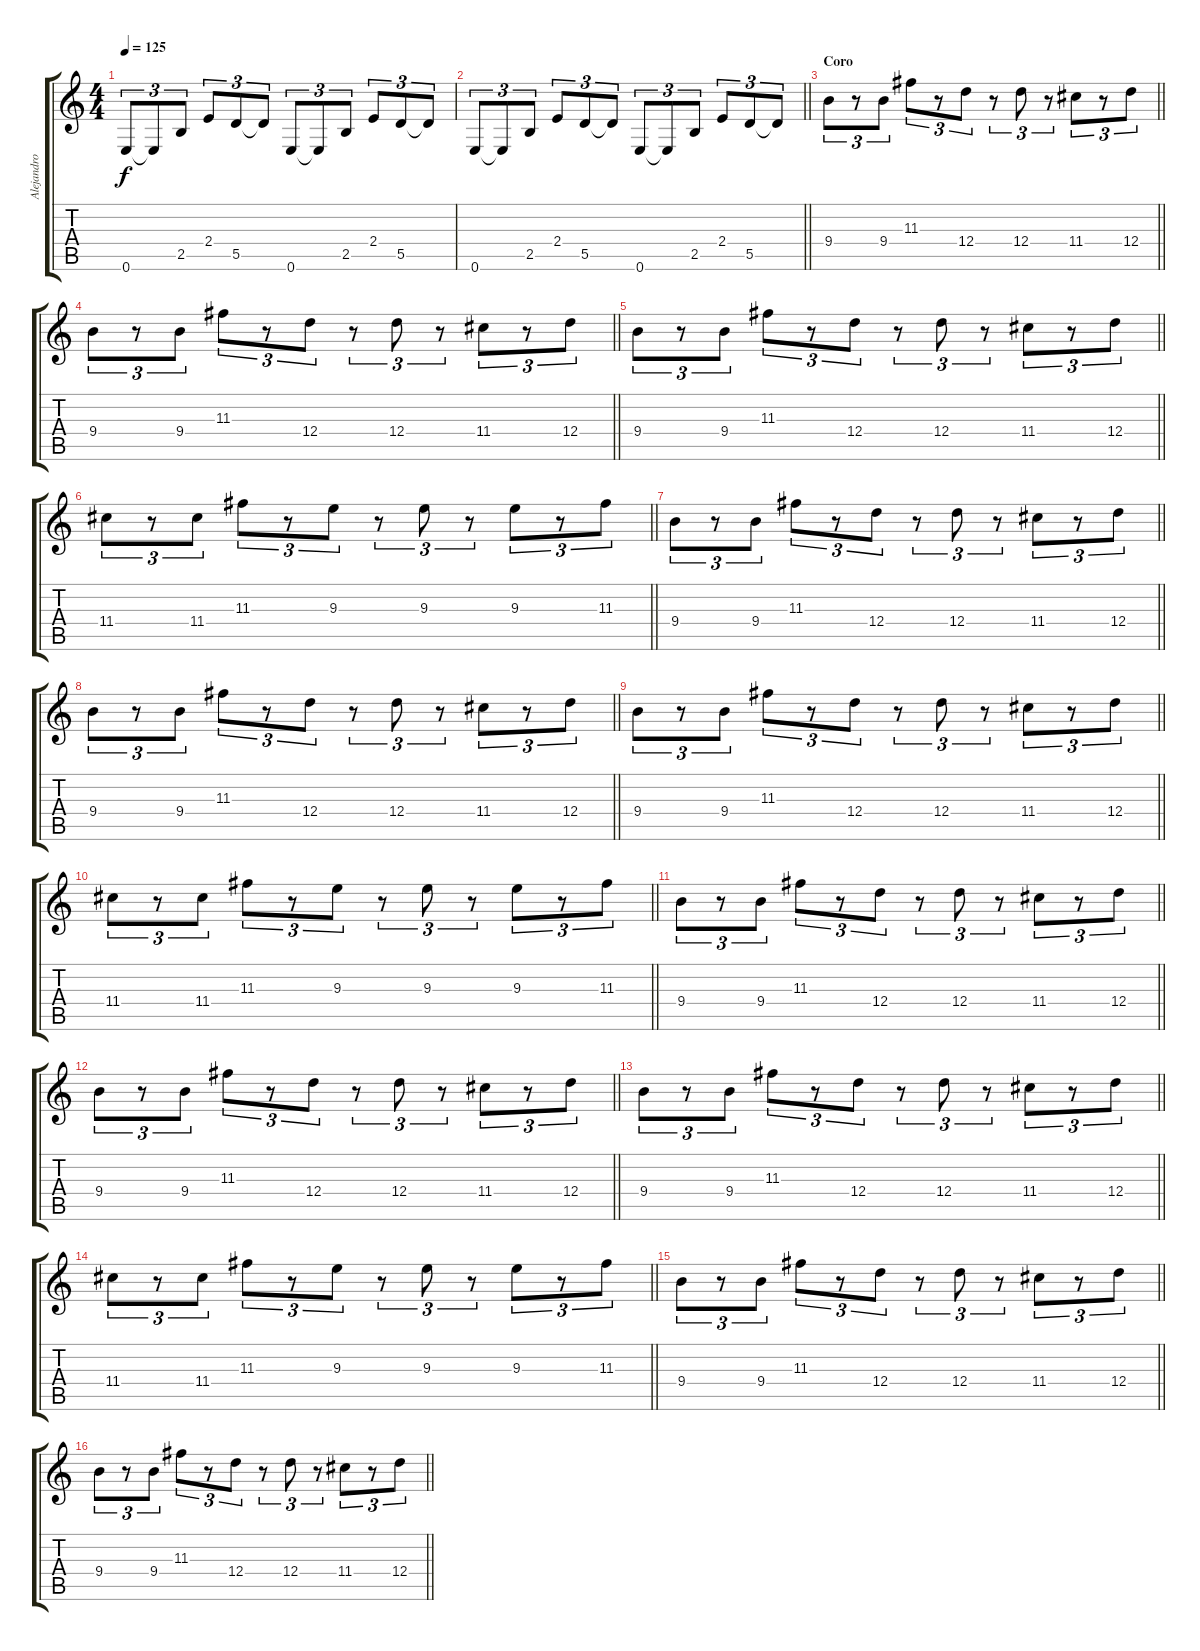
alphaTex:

\track ("Alejandro Marcovich" "Alejandro ") {instrument distortionguitar}
\staff {score tabs}
\tuning (E4 B3 G3 D3 A2 E2) {hide}
\ts (4 4)
\tempo 125
\clef g2
\ks c
0.6.8{tu (3 2) dy f} 0.6{t}.8{tu (3 2)} 2.5.8{tu (3 2)} 2.4.8{tu (3 2)} 5.5.8{tu (3 2)} 5.5{t}.8{tu (3 2)} 0.6.8{tu (3 2)} 0.6{t}.8{tu (3 2)} 2.5.8{tu (3 2)} 2.4.8{tu (3 2)} 5.5.8{tu (3 2)} 5.5{t}.8{tu (3 2)} |
\barLineRight lightlight
0.6.8{tu (3 2)} 0.6{t}.8{tu (3 2)} 2.5.8{tu (3 2)} 2.4.8{tu (3 2)} 5.5.8{tu (3 2)} 5.5{t}.8{tu (3 2)} 0.6.8{tu (3 2)} 0.6{t}.8{tu (3 2)} 2.5.8{tu (3 2)} 2.4.8{tu (3 2)} 5.5.8{tu (3 2)} 5.5{t}.8{tu (3 2)} |
\section ("" "Coro")
\barLineRight lightlight
9.4.8{tu (3 2)} r.8{tu (3 2)} 9.4.8{tu (3 2)} 11.3.8{tu (3 2)} r.8{tu (3 2)} 12.4.8{tu (3 2)} r.8{tu (3 2)} 12.4.8{tu (3 2)} r.8{tu (3 2)} 11.4.8{tu (3 2)} r.8{tu (3 2)} 12.4.8{tu (3 2)} |
\barLineRight lightlight
9.4.8{tu (3 2)} r.8{tu (3 2)} 9.4.8{tu (3 2)} 11.3.8{tu (3 2)} r.8{tu (3 2)} 12.4.8{tu (3 2)} r.8{tu (3 2)} 12.4.8{tu (3 2)} r.8{tu (3 2)} 11.4.8{tu (3 2)} r.8{tu (3 2)} 12.4.8{tu (3 2)} |
\barLineRight lightlight
9.4.8{tu (3 2)} r.8{tu (3 2)} 9.4.8{tu (3 2)} 11.3.8{tu (3 2)} r.8{tu (3 2)} 12.4.8{tu (3 2)} r.8{tu (3 2)} 12.4.8{tu (3 2)} r.8{tu (3 2)} 11.4.8{tu (3 2)} r.8{tu (3 2)} 12.4.8{tu (3 2)} |
\barLineRight lightlight
11.4.8{tu (3 2)} r.8{tu (3 2)} 11.4.8{tu (3 2)} 11.3.8{tu (3 2)} r.8{tu (3 2)} 9.3.8{tu (3 2)} r.8{tu (3 2)} 9.3.8{tu (3 2)} r.8{tu (3 2)} 9.3.8{tu (3 2)} r.8{tu (3 2)} 11.3.8{tu (3 2)} |
\barLineRight lightlight
9.4.8{tu (3 2)} r.8{tu (3 2)} 9.4.8{tu (3 2)} 11.3.8{tu (3 2)} r.8{tu (3 2)} 12.4.8{tu (3 2)} r.8{tu (3 2)} 12.4.8{tu (3 2)} r.8{tu (3 2)} 11.4.8{tu (3 2)} r.8{tu (3 2)} 12.4.8{tu (3 2)} |
\barLineRight lightlight
9.4.8{tu (3 2)} r.8{tu (3 2)} 9.4.8{tu (3 2)} 11.3.8{tu (3 2)} r.8{tu (3 2)} 12.4.8{tu (3 2)} r.8{tu (3 2)} 12.4.8{tu (3 2)} r.8{tu (3 2)} 11.4.8{tu (3 2)} r.8{tu (3 2)} 12.4.8{tu (3 2)} |
\barLineRight lightlight
9.4.8{tu (3 2)} r.8{tu (3 2)} 9.4.8{tu (3 2)} 11.3.8{tu (3 2)} r.8{tu (3 2)} 12.4.8{tu (3 2)} r.8{tu (3 2)} 12.4.8{tu (3 2)} r.8{tu (3 2)} 11.4.8{tu (3 2)} r.8{tu (3 2)} 12.4.8{tu (3 2)} |
\barLineRight lightlight
11.4.8{tu (3 2)} r.8{tu (3 2)} 11.4.8{tu (3 2)} 11.3.8{tu (3 2)} r.8{tu (3 2)} 9.3.8{tu (3 2)} r.8{tu (3 2)} 9.3.8{tu (3 2)} r.8{tu (3 2)} 9.3.8{tu (3 2)} r.8{tu (3 2)} 11.3.8{tu (3 2)} |
\barLineRight lightlight
9.4.8{tu (3 2)} r.8{tu (3 2)} 9.4.8{tu (3 2)} 11.3.8{tu (3 2)} r.8{tu (3 2)} 12.4.8{tu (3 2)} r.8{tu (3 2)} 12.4.8{tu (3 2)} r.8{tu (3 2)} 11.4.8{tu (3 2)} r.8{tu (3 2)} 12.4.8{tu (3 2)} |
\barLineRight lightlight
9.4.8{tu (3 2)} r.8{tu (3 2)} 9.4.8{tu (3 2)} 11.3.8{tu (3 2)} r.8{tu (3 2)} 12.4.8{tu (3 2)} r.8{tu (3 2)} 12.4.8{tu (3 2)} r.8{tu (3 2)} 11.4.8{tu (3 2)} r.8{tu (3 2)} 12.4.8{tu (3 2)} |
\barLineRight lightlight
9.4.8{tu (3 2)} r.8{tu (3 2)} 9.4.8{tu (3 2)} 11.3.8{tu (3 2)} r.8{tu (3 2)} 12.4.8{tu (3 2)} r.8{tu (3 2)} 12.4.8{tu (3 2)} r.8{tu (3 2)} 11.4.8{tu (3 2)} r.8{tu (3 2)} 12.4.8{tu (3 2)} |
\barLineRight lightlight
11.4.8{tu (3 2)} r.8{tu (3 2)} 11.4.8{tu (3 2)} 11.3.8{tu (3 2)} r.8{tu (3 2)} 9.3.8{tu (3 2)} r.8{tu (3 2)} 9.3.8{tu (3 2)} r.8{tu (3 2)} 9.3.8{tu (3 2)} r.8{tu (3 2)} 11.3.8{tu (3 2)} |
\barLineRight lightlight
9.4.8{tu (3 2)} r.8{tu (3 2)} 9.4.8{tu (3 2)} 11.3.8{tu (3 2)} r.8{tu (3 2)} 12.4.8{tu (3 2)} r.8{tu (3 2)} 12.4.8{tu (3 2)} r.8{tu (3 2)} 11.4.8{tu (3 2)} r.8{tu (3 2)} 12.4.8{tu (3 2)} |
\barLineRight lightlight
9.4.8{tu (3 2)} r.8{tu (3 2)} 9.4.8{tu (3 2)} 11.3.8{tu (3 2)} r.8{tu (3 2)} 12.4.8{tu (3 2)} r.8{tu (3 2)} 12.4.8{tu (3 2)} r.8{tu (3 2)} 11.4.8{tu (3 2)} r.8{tu (3 2)} 12.4.8{tu (3 2)}
